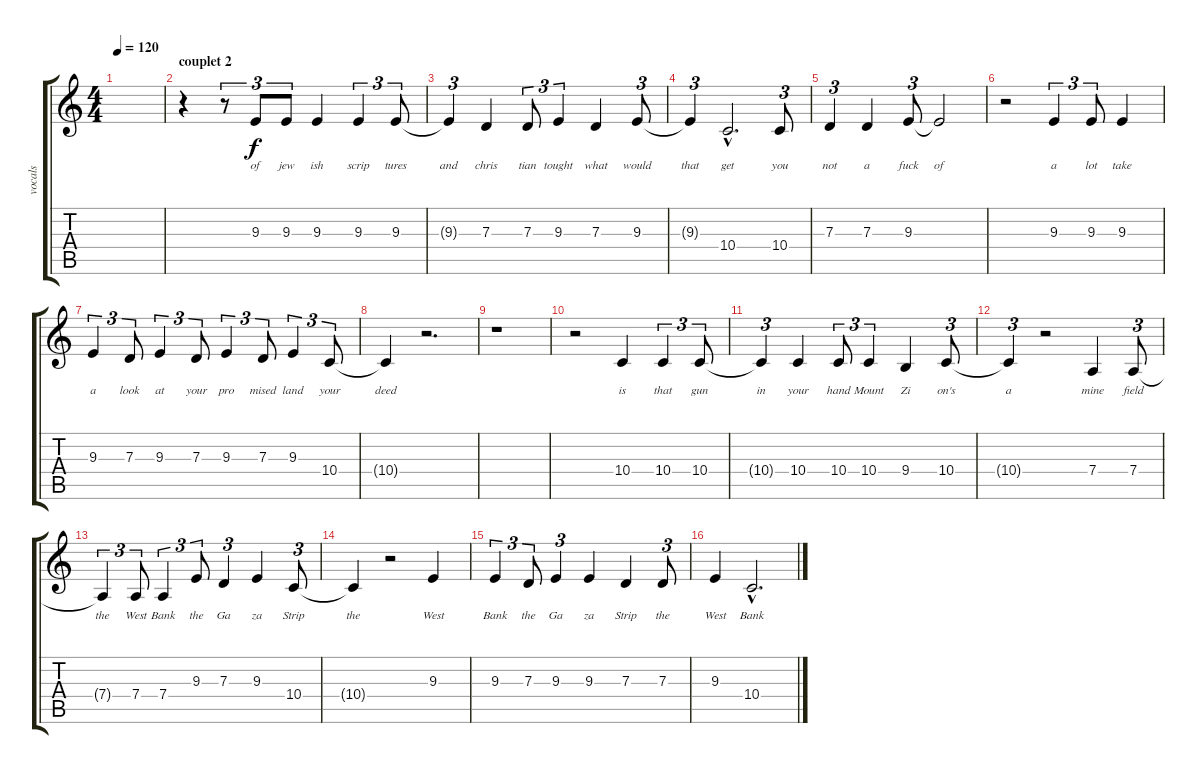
\track ("vocals" "vocals") {instrument flute}
\staff {score tabs}
\tuning (E4 B3 G3 D3 A2 E2) {hide}
\ts (4 4)
\tempo 120
\clef g2
\ks c
|
\section ("" "couplet 2")
r.4 r.8{tu (3 2)} 9.3.8{tu (3 2) lyrics (0 "of") lyrics (1 "") lyrics (2 "") lyrics (3 "") lyrics (4 "")} 9.3.8{tu (3 2) lyrics (0 "jew") lyrics (1 "") lyrics (2 "") lyrics (3 "") lyrics (4 "")} 9.3.4{lyrics (0 "ish") lyrics (1 "") lyrics (2 "") lyrics (3 "") lyrics (4 "")} 9.3.4{tu (3 2) lyrics (0 "scrip") lyrics (1 "") lyrics (2 "") lyrics (3 "") lyrics (4 "")} 9.3.8{tu (3 2) lyrics (0 "tures") lyrics (1 "") lyrics (2 "") lyrics (3 "") lyrics (4 "")} |
9.3{t}.4{tu (3 2) lyrics (0 "and") lyrics (1 "") lyrics (2 "") lyrics (3 "") lyrics (4 "")} 7.3.4{lyrics (0 "chris") lyrics (1 "") lyrics (2 "") lyrics (3 "") lyrics (4 "")} 7.3.8{tu (3 2) lyrics (0 "tian") lyrics (1 "") lyrics (2 "") lyrics (3 "") lyrics (4 "")} 9.3.4{tu (3 2) lyrics (0 "tought") lyrics (1 "") lyrics (2 "") lyrics (3 "") lyrics (4 "")} 7.3.4{lyrics (0 "what") lyrics (1 "") lyrics (2 "") lyrics (3 "") lyrics (4 "")} 9.3.8{tu (3 2) lyrics (0 "would") lyrics (1 "") lyrics (2 "") lyrics (3 "") lyrics (4 "")} |
9.3{t}.4{tu (3 2) lyrics (0 "that") lyrics (1 "") lyrics (2 "") lyrics (3 "") lyrics (4 "")} 10.4{hac}.2{d lyrics (0 "get") lyrics (1 "") lyrics (2 "") lyrics (3 "") lyrics (4 "")} 10.4.8{tu (3 2) lyrics (0 "you") lyrics (1 "") lyrics (2 "") lyrics (3 "") lyrics (4 "")} |
7.3.4{tu (3 2) lyrics (0 "not") lyrics (1 "") lyrics (2 "") lyrics (3 "") lyrics (4 "")} 7.3.4{lyrics (0 "a") lyrics (1 "") lyrics (2 "") lyrics (3 "") lyrics (4 "")} 9.3.8{tu (3 2) lyrics (0 "fuck") lyrics (1 "") lyrics (2 "") lyrics (3 "") lyrics (4 "")} 9.3{t}.2{lyrics (0 "of") lyrics (1 "") lyrics (2 "") lyrics (3 "") lyrics (4 "")} |
r.2 9.3.4{tu (3 2) lyrics (0 "a") lyrics (1 "") lyrics (2 "") lyrics (3 "") lyrics (4 "")} 9.3.8{tu (3 2) lyrics (0 "lot") lyrics (1 "") lyrics (2 "") lyrics (3 "") lyrics (4 "")} 9.3.4{lyrics (0 "take") lyrics (1 "") lyrics (2 "") lyrics (3 "") lyrics (4 "")} |
9.3.4{tu (3 2) lyrics (0 "a") lyrics (1 "") lyrics (2 "") lyrics (3 "") lyrics (4 "")} 7.3.8{tu (3 2) lyrics (0 "look") lyrics (1 "") lyrics (2 "") lyrics (3 "") lyrics (4 "")} 9.3.4{tu (3 2) lyrics (0 "at") lyrics (1 "") lyrics (2 "") lyrics (3 "") lyrics (4 "")} 7.3.8{tu (3 2) lyrics (0 "your") lyrics (1 "") lyrics (2 "") lyrics (3 "") lyrics (4 "")} 9.3.4{tu (3 2) lyrics (0 "pro") lyrics (1 "") lyrics (2 "") lyrics (3 "") lyrics (4 "")} 7.3.8{tu (3 2) lyrics (0 "mised") lyrics (1 "") lyrics (2 "") lyrics (3 "") lyrics (4 "")} 9.3.4{tu (3 2) lyrics (0 "land") lyrics (1 "") lyrics (2 "") lyrics (3 "") lyrics (4 "")} 10.4.8{tu (3 2) lyrics (0 "your") lyrics (1 "") lyrics (2 "") lyrics (3 "") lyrics (4 "")} |
10.4{t}.4{lyrics (0 "deed") lyrics (1 "") lyrics (2 "") lyrics (3 "") lyrics (4 "")} r.2{d} |
r.1 |
r.2 10.4.4{lyrics (0 "is") lyrics (1 "") lyrics (2 "") lyrics (3 "") lyrics (4 "")} 10.4.4{tu (3 2) lyrics (0 "that") lyrics (1 "") lyrics (2 "") lyrics (3 "") lyrics (4 "")} 10.4.8{tu (3 2) lyrics (0 "gun") lyrics (1 "") lyrics (2 "") lyrics (3 "") lyrics (4 "")} |
10.4{t}.4{tu (3 2) lyrics (0 "in") lyrics (1 "") lyrics (2 "") lyrics (3 "") lyrics (4 "")} 10.4.4{lyrics (0 "your") lyrics (1 "") lyrics (2 "") lyrics (3 "") lyrics (4 "")} 10.4.8{tu (3 2) lyrics (0 "hand") lyrics (1 "") lyrics (2 "") lyrics (3 "") lyrics (4 "")} 10.4.4{tu (3 2) lyrics (0 "Mount") lyrics (1 "") lyrics (2 "") lyrics (3 "") lyrics (4 "")} 9.4.4{lyrics (0 "Zi") lyrics (1 "") lyrics (2 "") lyrics (3 "") lyrics (4 "")} 10.4.8{tu (3 2) lyrics (0 "on's") lyrics (1 "") lyrics (2 "") lyrics (3 "") lyrics (4 "")} |
10.4{t}.4{tu (3 2) lyrics (0 "a") lyrics (1 "") lyrics (2 "") lyrics (3 "") lyrics (4 "")} r.2 7.4.4{lyrics (0 "mine") lyrics (1 "") lyrics (2 "") lyrics (3 "") lyrics (4 "")} 7.4.8{tu (3 2) lyrics (0 "field") lyrics (1 "") lyrics (2 "") lyrics (3 "") lyrics (4 "")} |
7.4{t}.4{tu (3 2) lyrics (0 "the") lyrics (1 "") lyrics (2 "") lyrics (3 "") lyrics (4 "")} 7.4.8{tu (3 2) lyrics (0 "West") lyrics (1 "") lyrics (2 "") lyrics (3 "") lyrics (4 "")} 7.4.4{tu (3 2) lyrics (0 "Bank") lyrics (1 "") lyrics (2 "") lyrics (3 "") lyrics (4 "")} 9.3.8{tu (3 2) lyrics (0 "the") lyrics (1 "") lyrics (2 "") lyrics (3 "") lyrics (4 "")} 7.3.4{tu (3 2) lyrics (0 "Ga") lyrics (1 "") lyrics (2 "") lyrics (3 "") lyrics (4 "")} 9.3.4{lyrics (0 "za") lyrics (1 "") lyrics (2 "") lyrics (3 "") lyrics (4 "")} 10.4.8{tu (3 2) lyrics (0 "Strip") lyrics (1 "") lyrics (2 "") lyrics (3 "") lyrics (4 "")} |
10.4{t}.4{lyrics (0 "the") lyrics (1 "") lyrics (2 "") lyrics (3 "") lyrics (4 "")} r.2 9.3.4{lyrics (0 "West") lyrics (1 "") lyrics (2 "") lyrics (3 "") lyrics (4 "")} |
9.3.4{tu (3 2) lyrics (0 "Bank") lyrics (1 "") lyrics (2 "") lyrics (3 "") lyrics (4 "")} 7.3.8{tu (3 2) lyrics (0 "the") lyrics (1 "") lyrics (2 "") lyrics (3 "") lyrics (4 "")} 9.3.4{tu (3 2) lyrics (0 "Ga") lyrics (1 "") lyrics (2 "") lyrics (3 "") lyrics (4 "")} 9.3.4{lyrics (0 "za") lyrics (1 "") lyrics (2 "") lyrics (3 "") lyrics (4 "")} 7.3.4{lyrics (0 "Strip") lyrics (1 "") lyrics (2 "") lyrics (3 "") lyrics (4 "")} 7.3.8{tu (3 2) lyrics (0 "the") lyrics (1 "") lyrics (2 "") lyrics (3 "") lyrics (4 "")} |
9.3.4{lyrics (0 "West") lyrics (1 "") lyrics (2 "") lyrics (3 "") lyrics (4 "")} 10.4{hac}.2{d lyrics (0 "Bank") lyrics (1 "") lyrics (2 "") lyrics (3 "") lyrics (4 "")}
